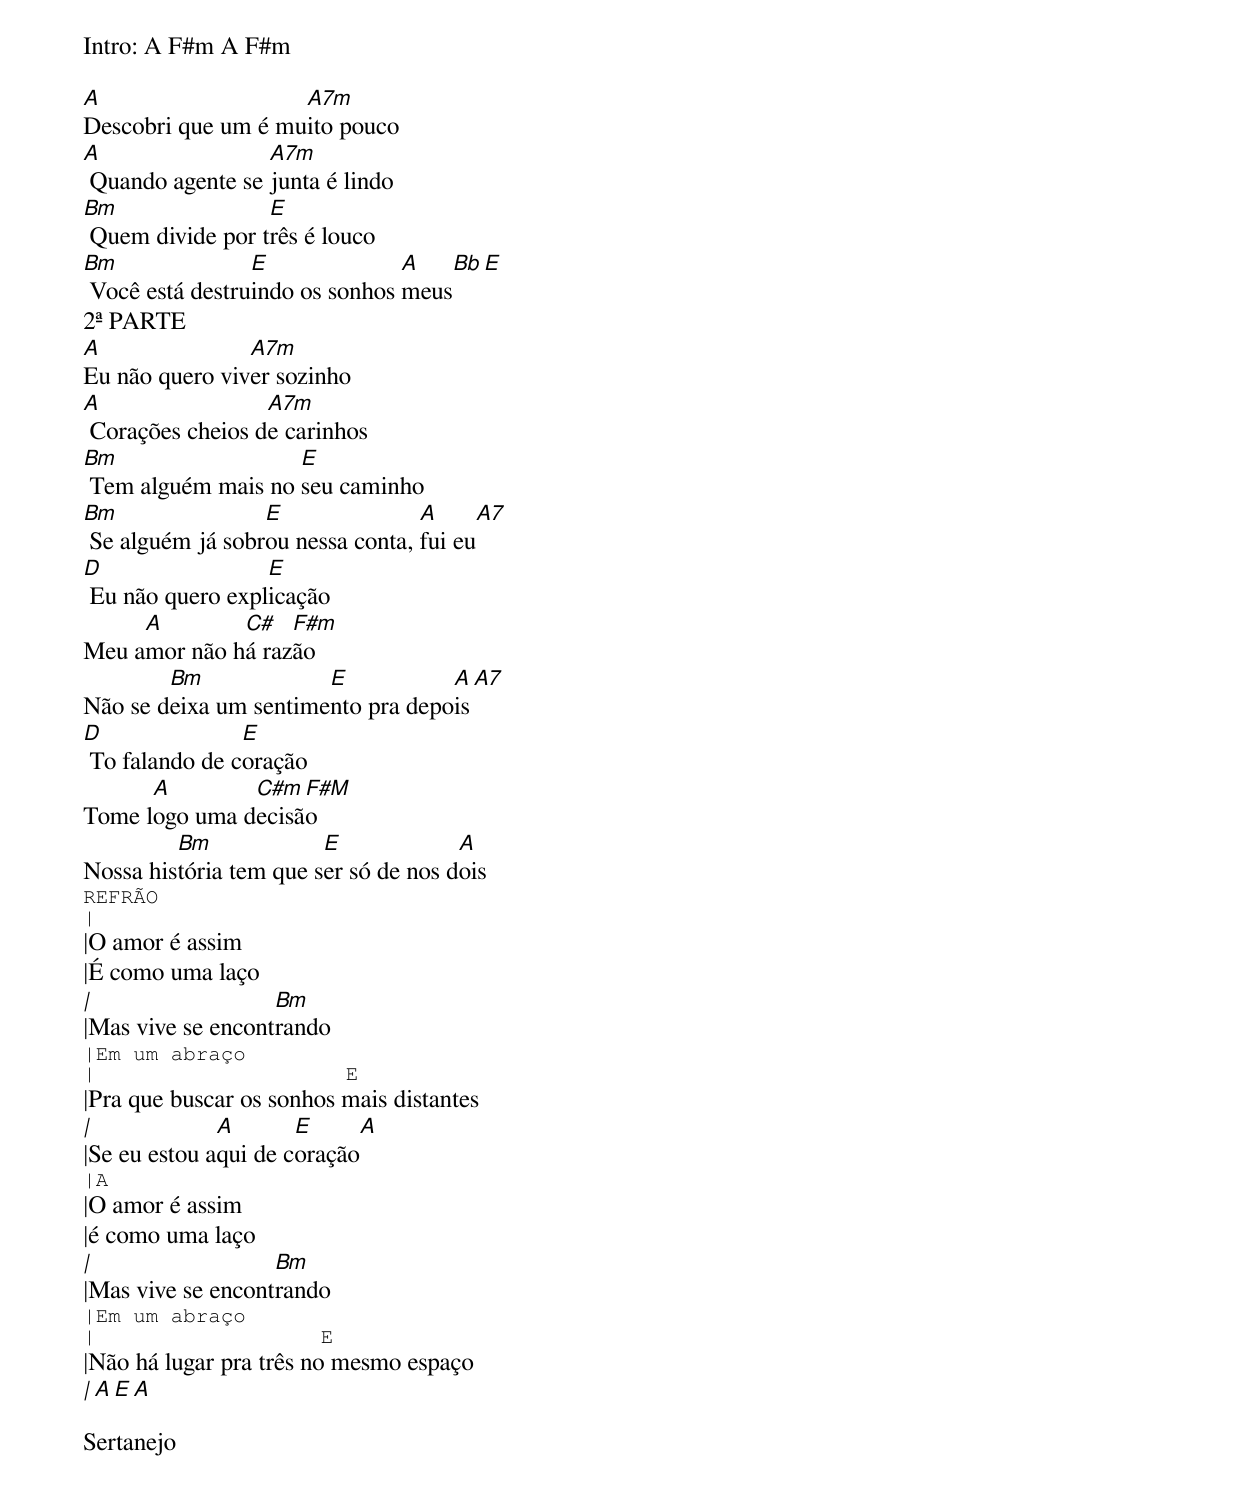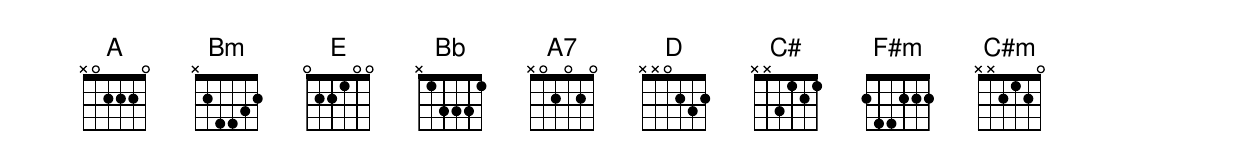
Intro: A F#m A F#m

A                   A7m
Descobri que um é muito pouco
A                 A7m
 Quando agente se junta é lindo
Bm                E
 Quem divide por três é louco
Bm               E              A     Bb E
 Você está destruindo os sonhos meus
2ª PARTE
A               A7m
Eu não quero viver sozinho
A                 A7m
 Corações cheios de carinhos
Bm                  E
 Tem alguém mais no seu caminho
Bm                E               A        A7
 Se alguém já sobrou nessa conta, fui eu
D                 E
 Eu não quero explicação
     A        C#   F#m
Meu amor não há razão
        Bm             E           A  A7
Não se deixa um sentimento pra depois
D               E
 To falando de coração
      A        C#m  F#M
Tome logo uma decisão
         Bm             E             A
Nossa história tem que ser só de nos dois
REFRÃO
|
|O amor é assim
|É como uma laço
|                  Bm
|Mas vive se encontrando
|Em um abraço
|                    E
|Pra que buscar os sonhos mais distantes
|             A       E     A
|Se eu estou aqui de coração
|A
|O amor é assim
|é como uma laço
|                  Bm
|Mas vive se encontrando
|Em um abraço
|                  E
|Não há lugar pra três no mesmo espaço
|            A      E       A

Sertanejo
